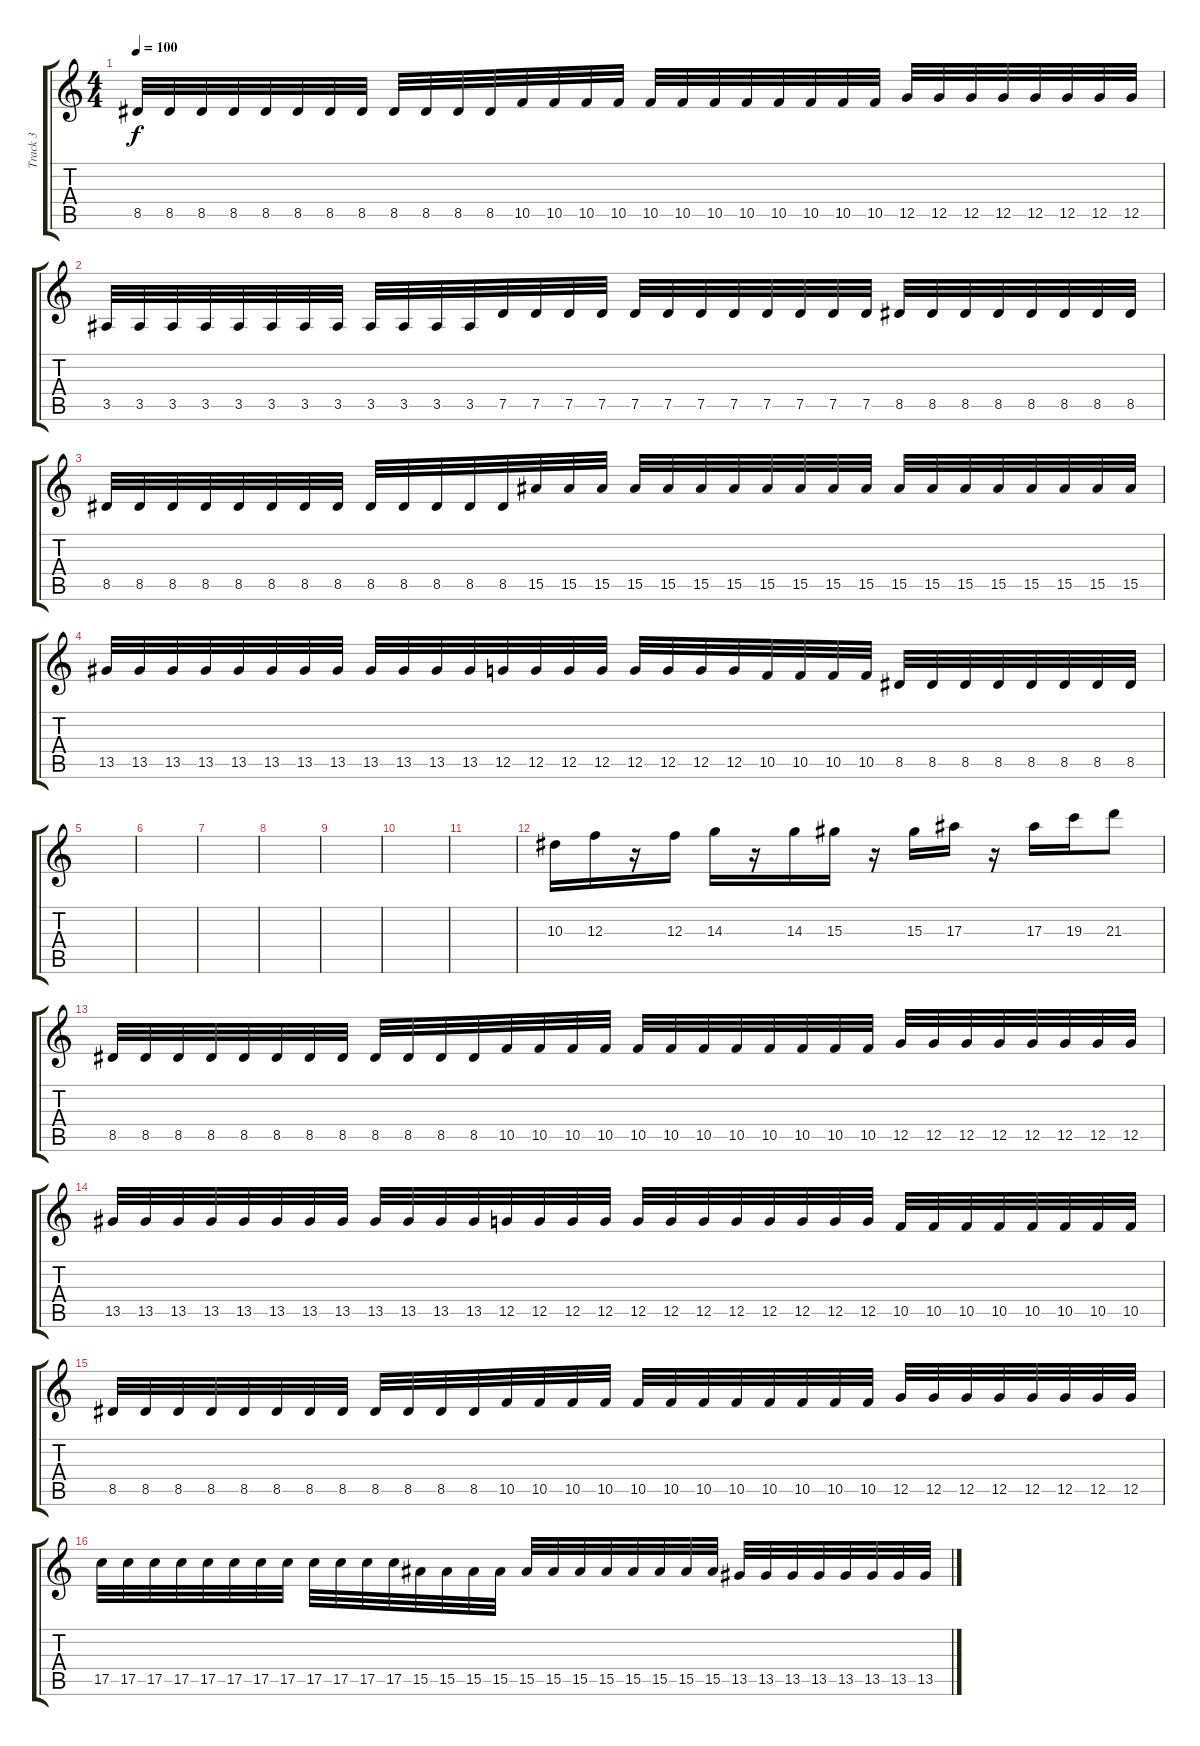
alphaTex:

\track ("Track 3" "Track 3") {instrument distortionguitar}
\staff {score tabs}
\tuning (D4 A3 F3 C3 G2 C2) {hide}
\ts (4 4)
\tempo 100
\clef g2
\ks c
8.5.32{dy f} 8.5.32 8.5.32 8.5.32 8.5.32 8.5.32 8.5.32 8.5.32 8.5.32 8.5.32 8.5.32 8.5.32 10.5.32 10.5.32 10.5.32 10.5.32 10.5.32 10.5.32 10.5.32 10.5.32 10.5.32 10.5.32 10.5.32 10.5.32 12.5.32 12.5.32 12.5.32 12.5.32 12.5.32 12.5.32 12.5.32 12.5.32 |
3.5.32 3.5.32 3.5.32 3.5.32 3.5.32 3.5.32 3.5.32 3.5.32 3.5.32 3.5.32 3.5.32 3.5.32 7.5.32 7.5.32 7.5.32 7.5.32 7.5.32 7.5.32 7.5.32 7.5.32 7.5.32 7.5.32 7.5.32 7.5.32 8.5.32 8.5.32 8.5.32 8.5.32 8.5.32 8.5.32 8.5.32 8.5.32 |
8.5.32 8.5.32 8.5.32 8.5.32 8.5.32 8.5.32 8.5.32 8.5.32 8.5.32 8.5.32 8.5.32 8.5.32 8.5.32 15.5.32 15.5.32 15.5.32 15.5.32 15.5.32 15.5.32 15.5.32 15.5.32 15.5.32 15.5.32 15.5.32 15.5.32 15.5.32 15.5.32 15.5.32 15.5.32 15.5.32 15.5.32 15.5.32 |
13.5.32 13.5.32 13.5.32 13.5.32 13.5.32 13.5.32 13.5.32 13.5.32 13.5.32 13.5.32 13.5.32 13.5.32 12.5.32 12.5.32 12.5.32 12.5.32 12.5.32 12.5.32 12.5.32 12.5.32 10.5.32 10.5.32 10.5.32 10.5.32 8.5.32 8.5.32 8.5.32 8.5.32 8.5.32 8.5.32 8.5.32 8.5.32 |
|
|
|
|
|
|
|
10.3.16 12.3.16 r.16 12.3.16 14.3.16 r.16 14.3.16 15.3.16 r.16 15.3.16 17.3.16 r.16 17.3.16 19.3.16 21.3.8 |
8.5.32 8.5.32 8.5.32 8.5.32 8.5.32 8.5.32 8.5.32 8.5.32 8.5.32 8.5.32 8.5.32 8.5.32 10.5.32 10.5.32 10.5.32 10.5.32 10.5.32 10.5.32 10.5.32 10.5.32 10.5.32 10.5.32 10.5.32 10.5.32 12.5.32 12.5.32 12.5.32 12.5.32 12.5.32 12.5.32 12.5.32 12.5.32 |
13.5.32 13.5.32 13.5.32 13.5.32 13.5.32 13.5.32 13.5.32 13.5.32 13.5.32 13.5.32 13.5.32 13.5.32 12.5.32 12.5.32 12.5.32 12.5.32 12.5.32 12.5.32 12.5.32 12.5.32 12.5.32 12.5.32 12.5.32 12.5.32 10.5.32 10.5.32 10.5.32 10.5.32 10.5.32 10.5.32 10.5.32 10.5.32 |
8.5.32 8.5.32 8.5.32 8.5.32 8.5.32 8.5.32 8.5.32 8.5.32 8.5.32 8.5.32 8.5.32 8.5.32 10.5.32 10.5.32 10.5.32 10.5.32 10.5.32 10.5.32 10.5.32 10.5.32 10.5.32 10.5.32 10.5.32 10.5.32 12.5.32 12.5.32 12.5.32 12.5.32 12.5.32 12.5.32 12.5.32 12.5.32 |
17.5.32 17.5.32 17.5.32 17.5.32 17.5.32 17.5.32 17.5.32 17.5.32 17.5.32 17.5.32 17.5.32 17.5.32 15.5.32 15.5.32 15.5.32 15.5.32 15.5.32 15.5.32 15.5.32 15.5.32 15.5.32 15.5.32 15.5.32 15.5.32 13.5.32 13.5.32 13.5.32 13.5.32 13.5.32 13.5.32 13.5.32 13.5.32
